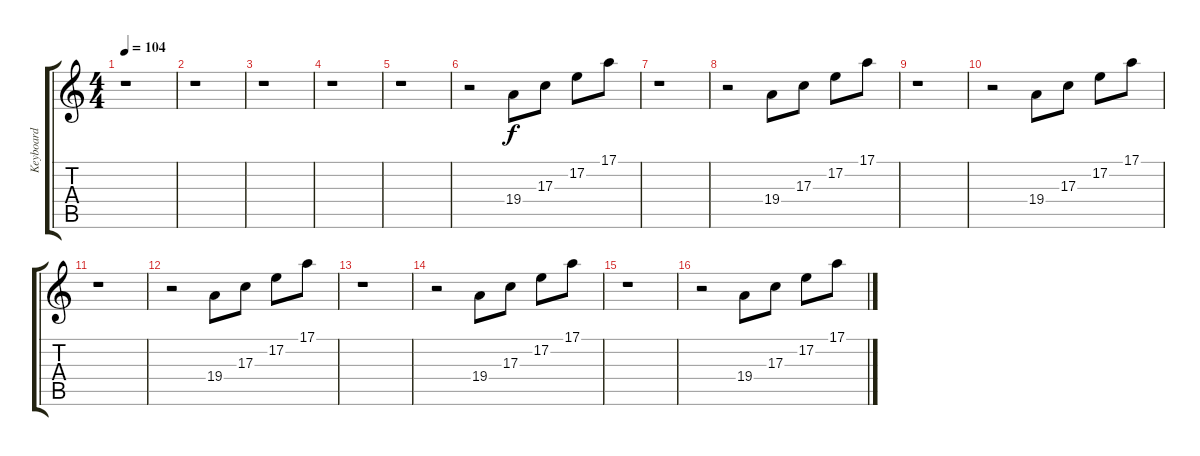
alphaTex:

\track ("Keyboard" "Keyboard") {instrument fx7echoes}
\staff {score tabs}
\tuning (E4 B3 G3 D3 A2 E2) {hide}
\ts (4 4)
\tempo 104
\clef g2
\ks c
r.1{dy f} |
r.1 |
r.1 |
r.1 |
r.1 |
r.2 19.4.8 17.3.8 17.2.8 17.1.8 |
r.1 |
r.2 19.4.8 17.3.8 17.2.8 17.1.8 |
r.1 |
r.2 19.4.8 17.3.8 17.2.8 17.1.8 |
r.1 |
r.2 19.4.8 17.3.8 17.2.8 17.1.8 |
r.1 |
r.2 19.4.8 17.3.8 17.2.8 17.1.8 |
r.1 |
r.2 19.4.8 17.3.8 17.2.8 17.1.8
